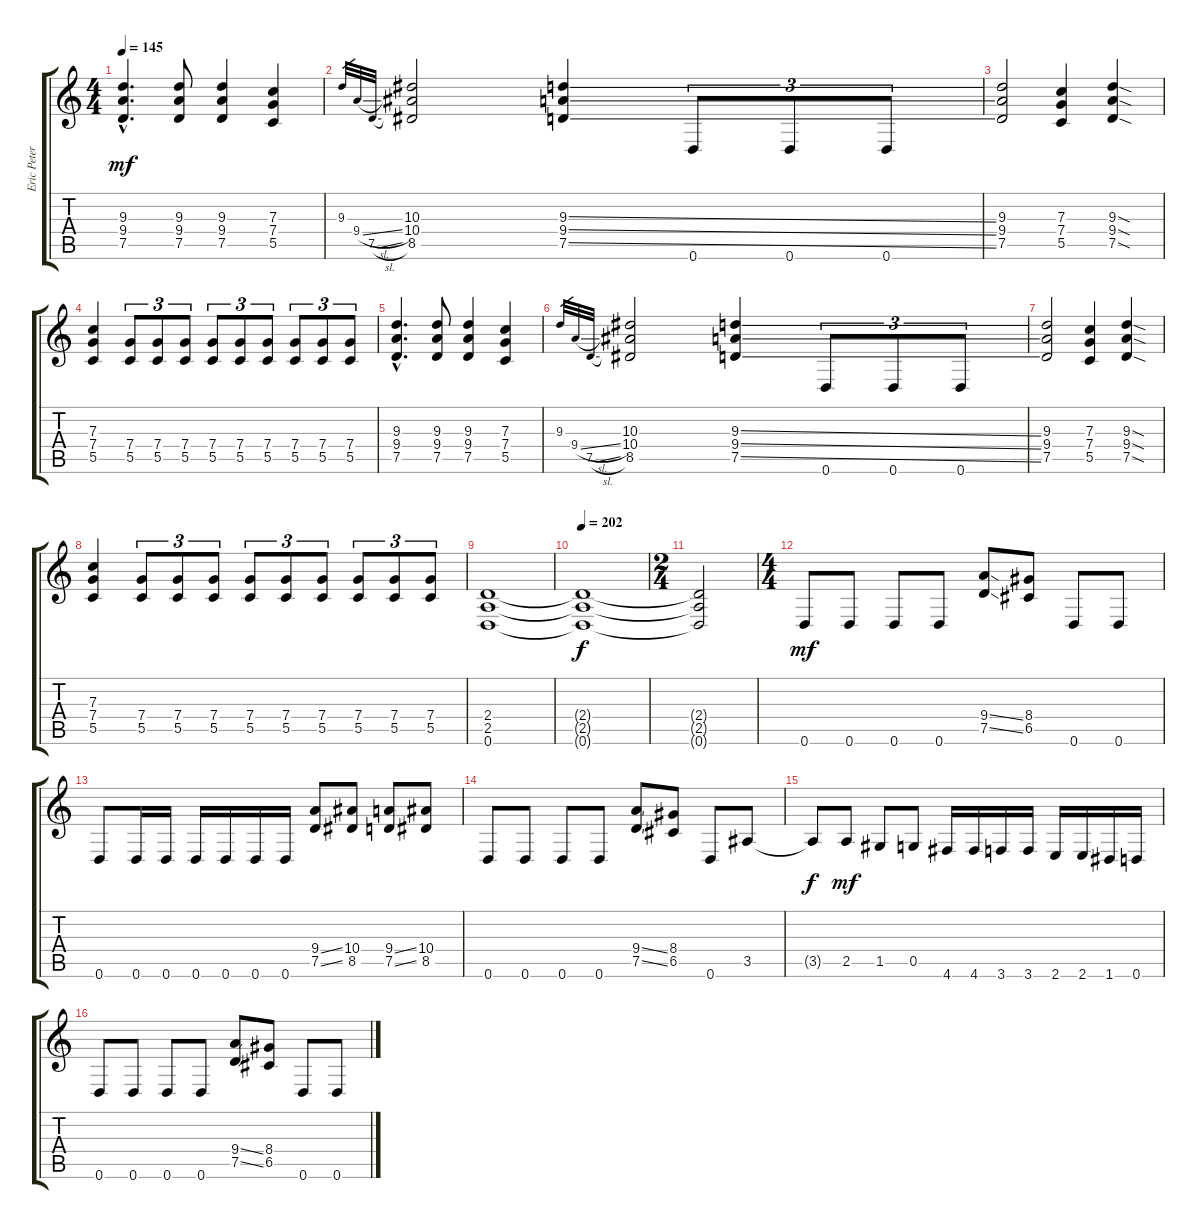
\track ("Eric Peterson" "Eric Peter") {instrument distortionguitar}
\staff {score tabs}
\tuning (D4 A3 F3 C3 G2 D2) {hide}
\ts (4 4)
\tempo 145
\clef g2
\ks c
(9.3{hac} 9.4{hac} 7.5{hac}).4{d dy mf} (9.3 9.4 7.5).8 (9.3 9.4 7.5).4 (7.3 7.4 5.5).4 |
9.3.32{gr} 9.4{sl}.32{gr} 7.5{sl}.32{gr} (10.3 10.4 8.5).2 (9.3{ss} 9.4{ss} 7.5{ss}).4 0.6.8{tu (3 2)} 0.6.8{tu (3 2)} 0.6.8{tu (3 2)} |
(9.3 9.4 7.5).2 (7.3 7.4 5.5).4 (9.3{sod} 9.4{sod} 7.5{sod}).4 |
(7.3 7.4 5.5).4 (7.4 5.5).8{tu (3 2)} (7.4 5.5).8{tu (3 2)} (7.4 5.5).8{tu (3 2)} (7.4 5.5).8{tu (3 2)} (7.4 5.5).8{tu (3 2)} (7.4 5.5).8{tu (3 2)} (7.4 5.5).8{tu (3 2)} (7.4 5.5).8{tu (3 2)} (7.4 5.5).8{tu (3 2)} |
(9.3{hac} 9.4{hac} 7.5{hac}).4{d} (9.3 9.4 7.5).8 (9.3 9.4 7.5).4 (7.3 7.4 5.5).4 |
9.3.32{gr} 9.4{sl}.32{gr} 7.5{sl}.32{gr} (10.3 10.4 8.5).2 (9.3{ss} 9.4{ss} 7.5{ss}).4 0.6.8{tu (3 2)} 0.6.8{tu (3 2)} 0.6.8{tu (3 2)} |
(9.3 9.4 7.5).2 (7.3 7.4 5.5).4 (9.3{sod} 9.4{sod} 7.5{sod}).4 |
(7.3 7.4 5.5).4 (7.4 5.5).8{tu (3 2)} (7.4 5.5).8{tu (3 2)} (7.4 5.5).8{tu (3 2)} (7.4 5.5).8{tu (3 2)} (7.4 5.5).8{tu (3 2)} (7.4 5.5).8{tu (3 2)} (7.4 5.5).8{tu (3 2)} (7.4 5.5).8{tu (3 2)} (7.4 5.5).8{tu (3 2)} |
(2.4 2.5 0.6).1 |
\tempo 202
(2.4{t} 2.5{t} 0.6{t}).1{dy f} |
\ts (2 4)
(2.4{t} 2.5{t} 0.6{t}).2 |
\ts (4 4)
0.6.8{dy mf} 0.6.8 0.6.8 0.6.8 (9.4{ss} 7.5{ss}).8 (8.4 6.5).8 0.6.8 0.6.8 |
0.6.8 0.6.16 0.6.16 0.6.16 0.6.16 0.6.16 0.6.16 (9.4{ss} 7.5{ss}).8 (10.4 8.5).8 (9.4{ss} 7.5{ss}).8 (10.4 8.5).8 |
0.6.8 0.6.8 0.6.8 0.6.8 (9.4{ss} 7.5{ss}).8 (8.4 6.5).8 0.6.8 3.5.8 |
3.5{t}.8{dy f} 2.5.8{dy mf} 1.5.8 0.5.8 4.6.16 4.6.16 3.6.16 3.6.16 2.6.16 2.6.16 1.6.16 0.6.16 |
0.6.8 0.6.8 0.6.8 0.6.8 (9.4{ss} 7.5{ss}).8 (8.4 6.5).8 0.6.8 0.6.8
